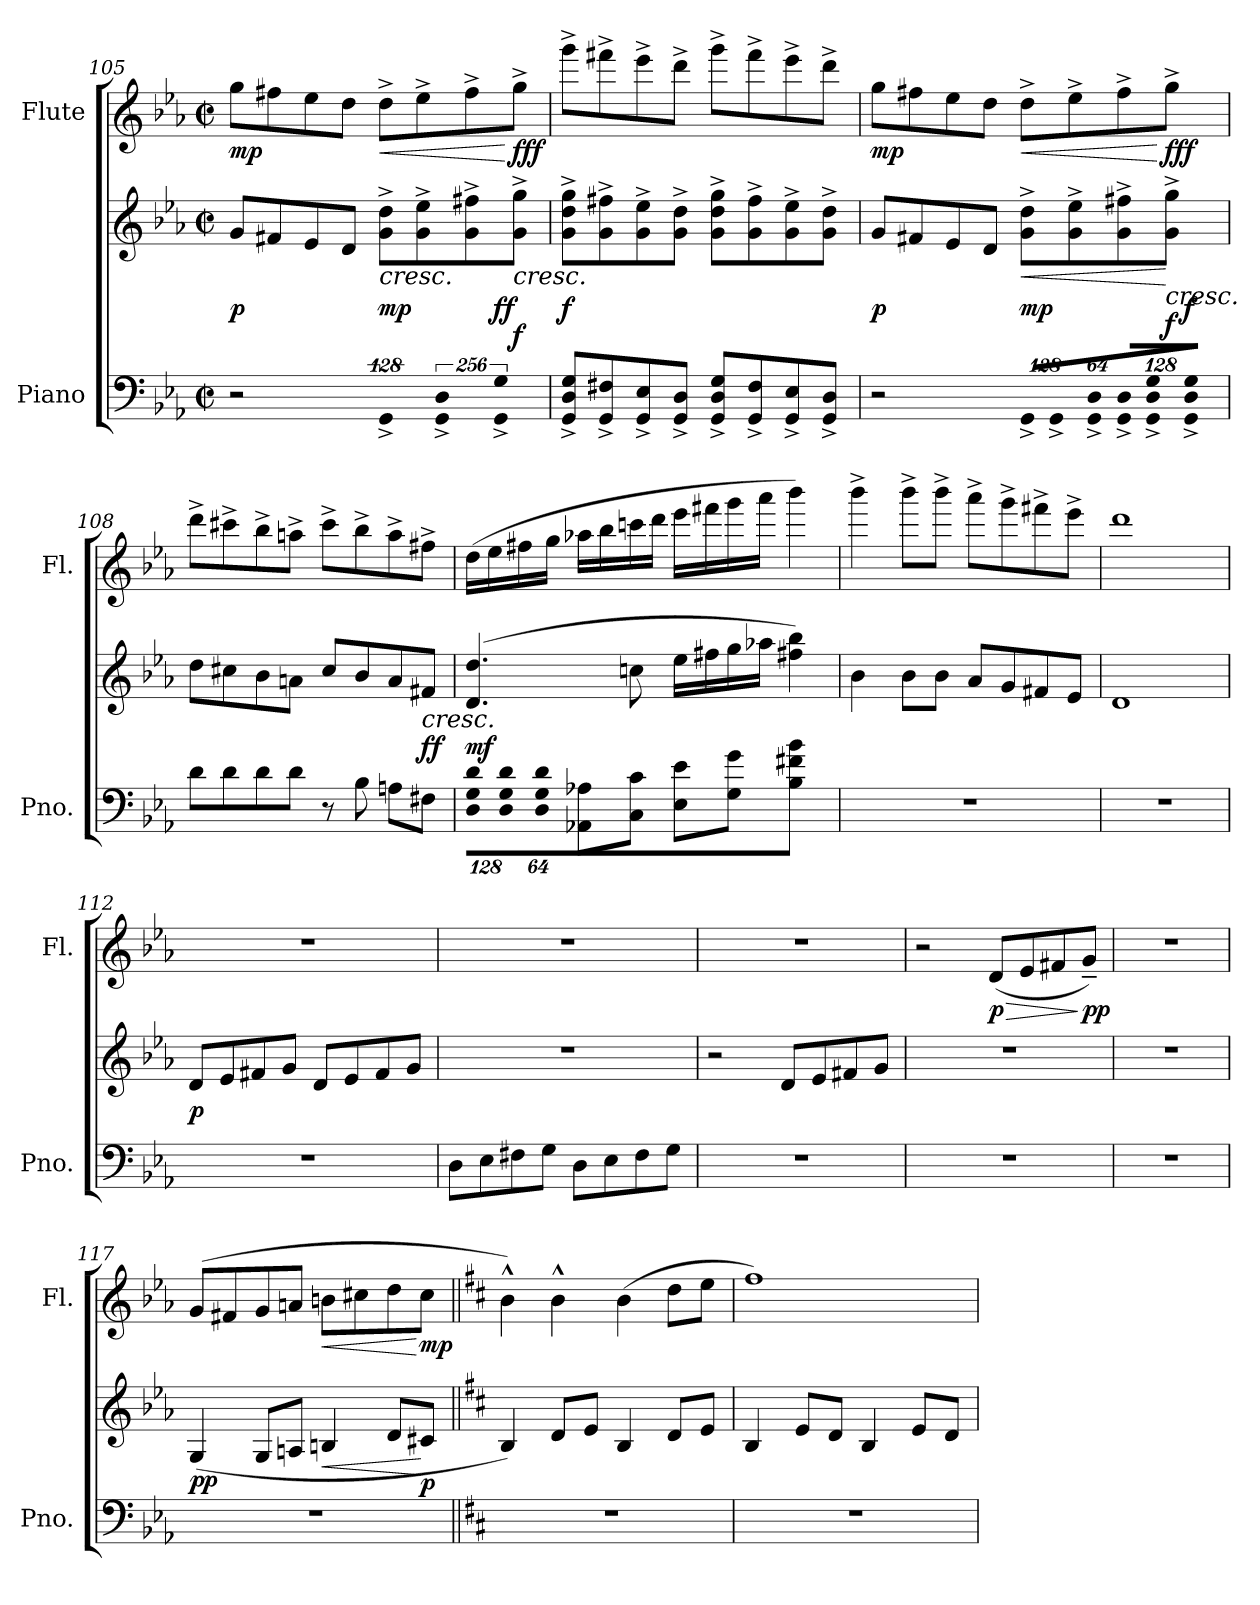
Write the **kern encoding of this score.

**kern	**kern	**dynam	**kern	**dynam
*part2	*part2	*part2	*part1	*part1
*staff3	*staff2	*staff2/3	*staff1	*staff1
*I"Piano	*	*	*I"Flute	*
*I'Pno.	*	*	*I'Fl.	*
*clefF4	*clefG2	*	*clefG2	*
*k[b-e-a-]	*k[b-e-a-]	*	*k[b-e-a-]	*
*c:	*c:	*	*c:	*
*M2/2	*M2/2	*	*M2/2	*
*met(c|)	*met(c|)	*	*met(c|)	*
=105	=105	=105	=105	=105
2r	8gi/L	p	8ggi\L	mp
.	8f#Xi/	.	8ff#Xi\	.
.	8e-i/	.	8ee-i\	.
.	8di/J	.	8ddi\J	.
!LO:N:vis=4	!	!LO:HP:n=1:b	!	!LO:HP:b
512%85GG^i/	8gi\^ 8ddi^L	[ < mp	8dd^i\L	<
.	8gi\^ 8ee-i^	.	8ee-^i\	.
!LO:N:vis=4	!	!	!	!
1024%171GGi/^ 1024%171Di^	.	.	.	.
.	8gi\^ 8ff#Xi^	.	8ff#^i\	.
!LO:N:vis=4	!	!	!	!
1024%171GGi/^ 1024%171Gi^	.	ff	.	.
!	!	!LO:HP:n=1:b	!	!
.	8gi\^ 8ggi^J	[ < f	8gg^i\J	[ fff
=106	=106	=106	=106	=106
8GGi/^ 8Di^ 8Gi^L	8gi\^ 8ddi^ 8ggi^L	f	8ggg^i\L	.
8GGi/^ 8F#Xi^	8gi\^ 8ff#Xi^	.	8fff#X^i\	.
8GGi/^ 8E-i^	8gi\^ 8ee-i^	.	8eee-^i\	.
8GGi/^ 8Di^J	8gi\^ 8ddi^J	.	8ddd^i\J	.
8GGi/^ 8Di^ 8Gi^L	8gi\^ 8ddi^ 8ggi^L	.	8ggg^i\L	.
8GGi/^ 8F#i^	8gi\^ 8ff#i^	.	8fff#^i\	.
8GGi/^ 8E-i^	8gi\^ 8ee-i^	.	8eee-^i\	.
8GGi/^ 8Di^J	8gi\^ 8ddi^J	.	8ddd^i\J	.
=107	=107	=107	=107	=107
2r	8gi/L	p	8ggi\L	mp
.	8f#Xi/	.	8ff#Xi\	.
.	8e-i/	.	8ee-i\	.
.	8di/J	.	8ddi\J	.
*Xbrackettup	*	*	*	*
!LO:N:vis=8	!	!LO:HP:n=1:b	!	!LO:HP:b
1024%85GG^i/L	8gi\^ 8ddi^L	[ < mp	8dd^i\L	<
!LO:N:vis=8	!	!	!	!
1024%85GG^i/	.	.	.	.
.	8gi\^ 8ee-i^	.	8ee-^i\	.
!LO:N:vis=8	!	!	!	!
512%43GGi/^ 512%43Di^J	.	.	.	.
!LO:N:vis=8	!	!	!	!
1024%85GGi/^ 1024%85Di^L	8gi\^ 8ff#Xi^	.	8ff#^i\	.
!LO:N:vis=8	!	!	!	!
1024%85GGi/^ 1024%85Di^ 1024%85Gi^	.	.	.	.
!	!	!LO:HP:n=1:b	!	!
.	8gi\^ 8ggi^J	[ < f	8gg^i\J	[ fff
!LO:N:vis=8	!	!	!	!
512%43GGi/^ 512%43Di^ 512%43Gi^J	.	f	.	.
!!LO:LB:g=z
=108	=108	=108	=108	=108
8di\L	8ddi\L	.	8ddd^i\L	.
8di\	8cc#Xi\	[	8ccc#X^i\	.
8di\	8b-i\	.	8bb-^i\	.
8di\J	8ani\J	.	8aan^i\J	.
8r	8cc#i/L	.	8ccc#^i\L	.
8B-i\	8b-i/	.	8bb-^i\	.
8Ani\L	8ai/	.	8aa^i\	.
!	!	!LO:HP:b	!	!
8F#Xi\J	8f#Xi/J	< ff	8ff#X^i\J	.
=109	=109	=109	=109	=109
!LO:N:vis=8	!	!	!	!
1024%85Di\ 1024%85Gi 1024%85diL	(4.di/ 4.ddi	mf	(16ddi\LL	.
.	.	.	16ee-i\	.
!LO:N:vis=8	!	!	!	!
1024%85Di\ 1024%85Gi 1024%85di	.	.	.	.
.	.	.	16ff#Xi\	.
!LO:N:vis=8	!	!	!	!
512%43Di\ 512%43Gi 512%43diJ	.	.	.	.
.	.	.	16ggi\JJ	.
8AA-Xi\ 8A-XiL	.	.	16aa-Xi\LL	.
.	.	.	16bb-i\	.
8Ci\ 8ciJ	8ccni\	.	16cccni\	.
.	.	.	16dddi\JJ	.
8E-i\ 8e-iL	16ee-i\LL	.	16eee-i\LL	.
.	16ff#Xi\	.	16fff#Xi\	.
8Gi\ 8giJ	16ggi\	.	16gggi\	.
.	16aa-Xi\JJ	.	16aaa-i\JJ	.
4B-i\ 4f#Xi 4b-i	4ff#Xi\ 4bb-i)	.	4bbb-i\)	.
=110	=110	=110	=110	=110
1r	4b-i\	.	4bbb-^i\	.
.	8b-i\L	.	8bbb-^i\L	.
.	8b-i\J	.	8bbb-^i\J	.
.	8a-i/L	.	8aaa-^i\L	.
.	8gi/	.	8ggg^i\	.
.	8f#Xi/	.	8fff#X^i\	.
.	8e-i/J	.	8eee-^i\J	.
=111	=111	=111	=111	=111
1r	1di	.	1dddi	.
!!LO:LB:g=z
=112	=112	=112	=112	=112
1r	8di/L	p	1r	.
.	8e-i/	.	.	.
.	8f#Xi/	.	.	.
.	8gi/J	.	.	.
.	8di/L	.	.	.
.	8e-i/	.	.	.
.	8f#i/	.	.	.
.	8gi/J	.	.	.
=113	=113	=113	=113	=113
8Di\L	1r	.	1r	.
8E-i\	.	.	.	.
8F#Xi\	.	.	.	.
8Gi\J	.	.	.	.
8Di\L	.	.	.	.
8E-i\	.	.	.	.
8F#i\	.	.	.	.
8Gi\J	.	.	.	.
=114	=114	=114	=114	=114
1r	2r	.	1r	.
.	8di/L	.	.	.
.	8e-i/	.	.	.
.	8f#Xi/	.	.	.
.	8gi/J	.	.	.
=115	=115	=115	=115	=115
1r	1r	.	2r	.
!	!	!	!	!LO:HP:b
.	.	.	(8di/L	> p
.	.	.	8e-i/	.
.	.	.	8f#Xi/	.
.	.	.	8g~i/J)	] pp
=116	=116	=116	=116	=116
1r	1r	.	1r	.
!!LO:PB:g=z
=117	=117	=117	=117	=117
1r	(4Gi/	pp	(8gi/L	.
.	.	.	8f#Xi/	.
.	8Gi/L	.	8gi/	.
.	8Ani/J	.	8ani/J	.
!	!	!LO:HP:b	!	!LO:HP:b
.	4Bni/	<	8bni\L	<
.	.	.	8cc#Xi\	.
.	8di/L	.	8ddi\	.
.	8c#Xi/J	[ p	8cc#i\J	[ mp
=118||	=118||	=118||	=118||	=118||
*k[f#c#]	*k[f#c#]	*	*k[f#c#]	*
*D:	*D:	*	*D:	*
1r	4Bi/)	.	4b^^i\)	.
.	8di/L	.	4b^^i\	.
.	8ei/J	.	.	.
.	4Bi/	.	(4bi\	.
.	8di/L	.	8ddi\L	.
.	8ei/J	.	8eei\J	.
=119	=119	=119	=119	=119
1r	4Bi/	.	1ff#i)	.
.	8ei/L	.	.	.
.	8di/J	.	.	.
.	4Bi/	.	.	.
.	8ei/L	.	.	.
.	8di/J	.	.	.
=	=	=	=	=
*-	*-	*-	*-	*-
